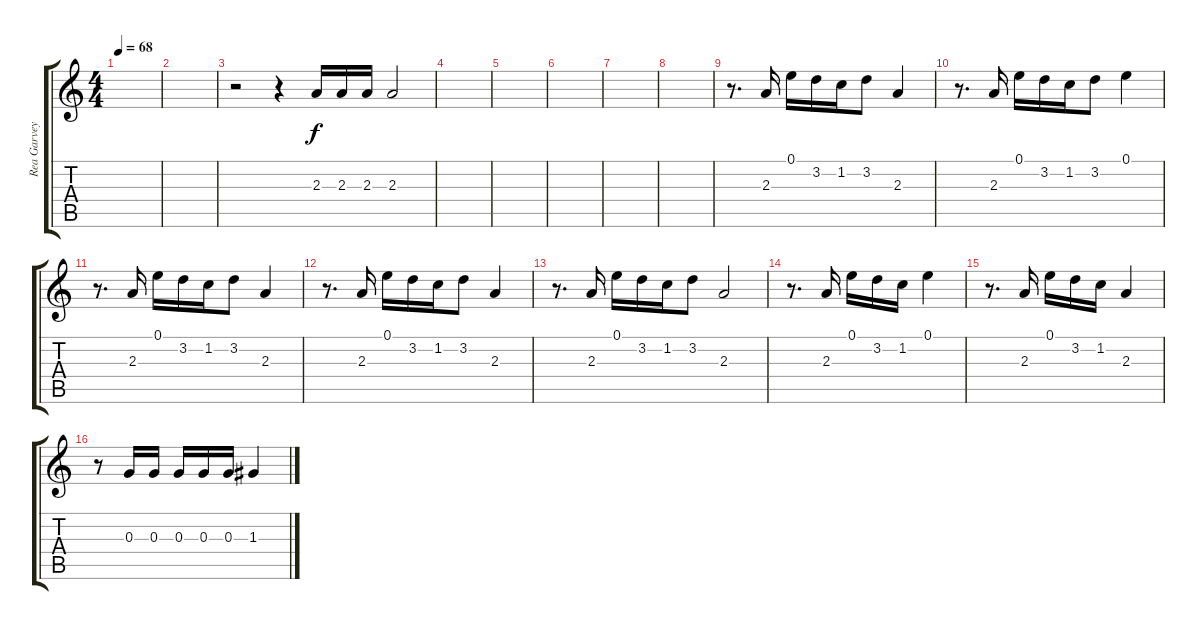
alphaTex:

\track ("Rea Garvey" "Rea Garvey") {instrument electricguitarjazz}
\staff {score tabs}
\tuning (E4 B3 G3 D3 A2 E2) {hide}
\ts (4 4)
\tempo 68
\clef g2
\ks c
|
|
r.2 r.4 2.3.16 2.3.16 2.3.16 2.3.2 |
|
|
|
|
|
r.8{d} 2.3.16 0.1.16 3.2.16 1.2.16 3.2.8 2.3.4 |
r.8{d} 2.3.16 0.1.16 3.2.16 1.2.16 3.2.8 0.1.4 |
r.8{d} 2.3.16 0.1.16 3.2.16 1.2.16 3.2.8 2.3.4 |
r.8{d} 2.3.16 0.1.16 3.2.16 1.2.16 3.2.8 2.3.4 |
r.8{d} 2.3.16 0.1.16 3.2.16 1.2.16 3.2.8 2.3.2 |
r.8{d} 2.3.16 0.1.16 3.2.16 1.2.16 0.1.4 |
r.8{d} 2.3.16 0.1.16 3.2.16 1.2.16 2.3.4 |
r.8 0.3.16 0.3.16 0.3.16 0.3.16 0.3.16 1.3.4
